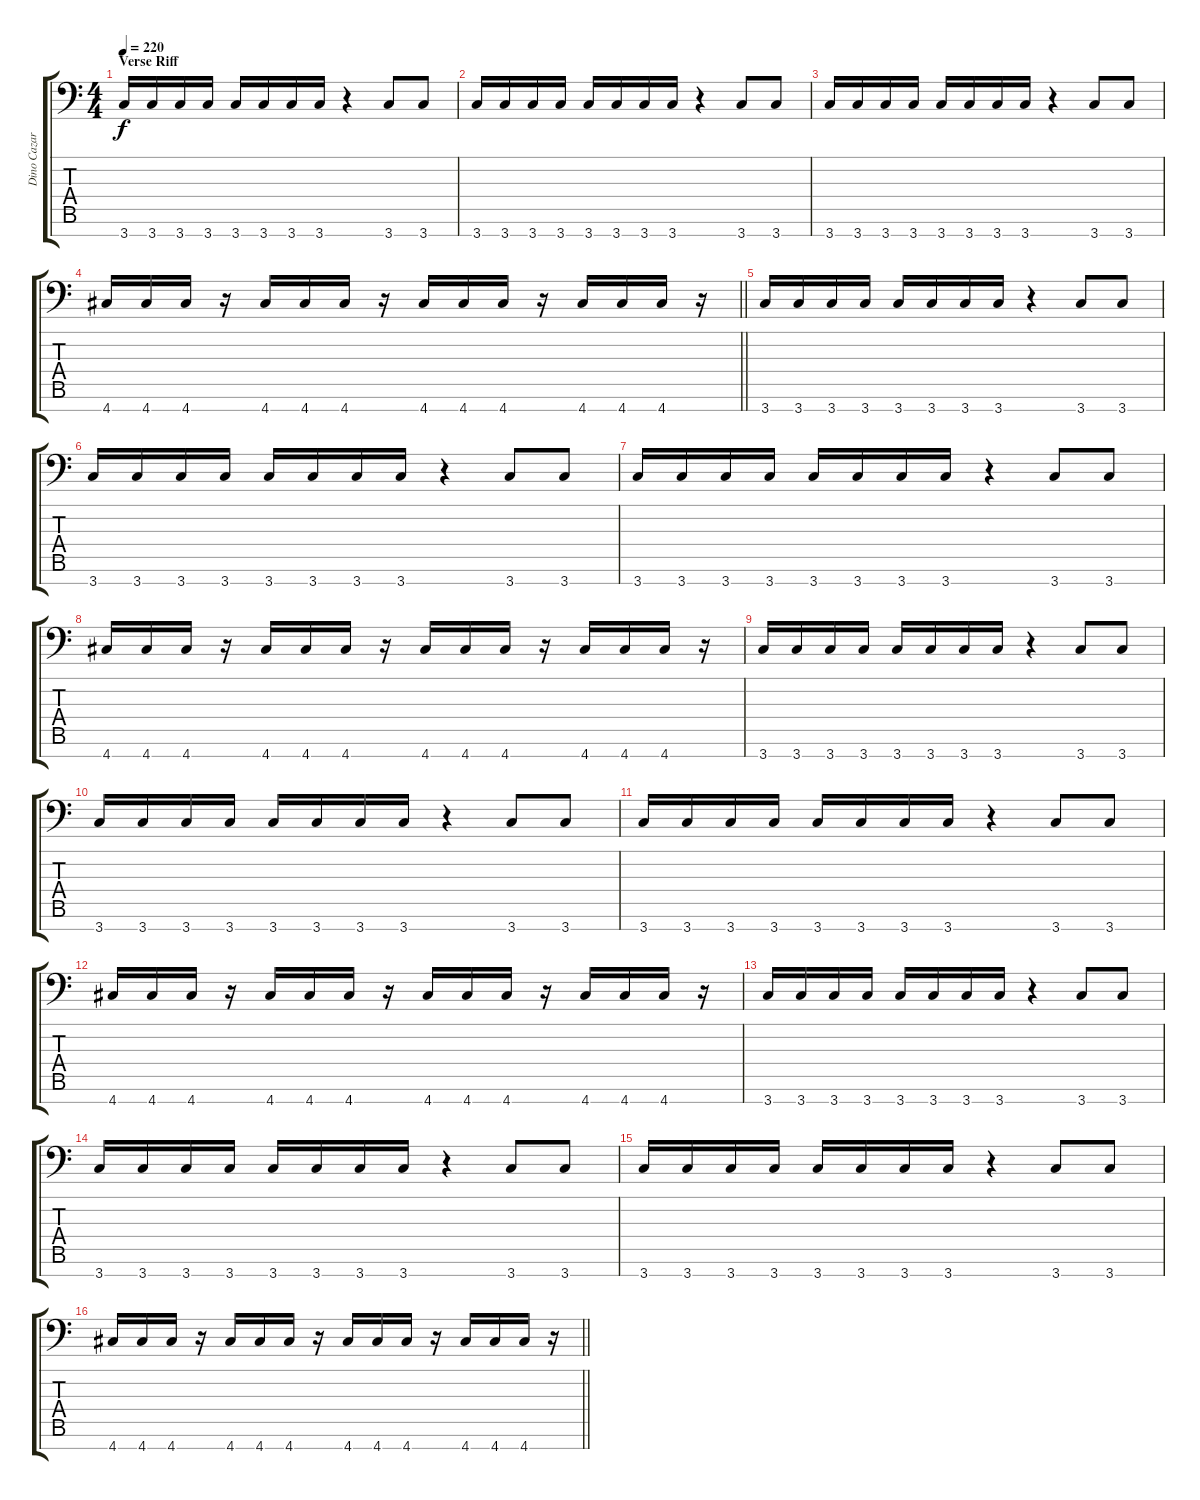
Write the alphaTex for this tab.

\track ("Dino Cazares - Rhythm Guitar" "Dino Cazar") {instrument distortionguitar}
\staff {score tabs}
\tuning (D4 A3 F3 C3 G2 D2 A1) {hide}
\ts (4 4)
\section ("" "Verse Riff")
\tempo 220
\clef f4
\ks c
3.7.16{dy f volume 10 balance 16 instrument distortionguitar} 3.7.16 3.7.16 3.7.16 3.7.16 3.7.16 3.7.16 3.7.16 r.4 3.7.8 3.7.8 |
3.7.16{balance 8} 3.7.16 3.7.16 3.7.16 3.7.16 3.7.16 3.7.16 3.7.16 r.4 3.7.8 3.7.8 |
3.7.16{balance 0} 3.7.16 3.7.16 3.7.16 3.7.16 3.7.16 3.7.16 3.7.16 r.4 3.7.8 3.7.8 |
\barLineRight lightlight
4.7.16{volume 14 balance 8} 4.7.16 4.7.16 r.16 4.7.16 4.7.16 4.7.16 r.16 4.7.16 4.7.16 4.7.16 r.16 4.7.16 4.7.16 4.7.16 r.16 |
\section ("" "")
3.7.16 3.7.16 3.7.16 3.7.16 3.7.16 3.7.16 3.7.16 3.7.16 r.4 3.7.8 3.7.8 |
3.7.16 3.7.16 3.7.16 3.7.16 3.7.16 3.7.16 3.7.16 3.7.16 r.4 3.7.8 3.7.8 |
3.7.16 3.7.16 3.7.16 3.7.16 3.7.16 3.7.16 3.7.16 3.7.16 r.4 3.7.8 3.7.8 |
4.7.16 4.7.16 4.7.16 r.16 4.7.16 4.7.16 4.7.16 r.16 4.7.16 4.7.16 4.7.16 r.16 4.7.16 4.7.16 4.7.16 r.16 |
3.7.16 3.7.16 3.7.16 3.7.16 3.7.16 3.7.16 3.7.16 3.7.16 r.4 3.7.8 3.7.8 |
3.7.16 3.7.16 3.7.16 3.7.16 3.7.16 3.7.16 3.7.16 3.7.16 r.4 3.7.8 3.7.8 |
3.7.16 3.7.16 3.7.16 3.7.16 3.7.16 3.7.16 3.7.16 3.7.16 r.4 3.7.8 3.7.8 |
4.7.16 4.7.16 4.7.16 r.16 4.7.16 4.7.16 4.7.16 r.16 4.7.16 4.7.16 4.7.16 r.16 4.7.16 4.7.16 4.7.16 r.16 |
3.7.16 3.7.16 3.7.16 3.7.16 3.7.16 3.7.16 3.7.16 3.7.16 r.4 3.7.8 3.7.8 |
3.7.16 3.7.16 3.7.16 3.7.16 3.7.16 3.7.16 3.7.16 3.7.16 r.4 3.7.8 3.7.8 |
3.7.16 3.7.16 3.7.16 3.7.16 3.7.16 3.7.16 3.7.16 3.7.16 r.4 3.7.8 3.7.8 |
\barLineRight lightlight
4.7.16 4.7.16 4.7.16 r.16 4.7.16 4.7.16 4.7.16 r.16 4.7.16 4.7.16 4.7.16 r.16 4.7.16 4.7.16 4.7.16 r.16
